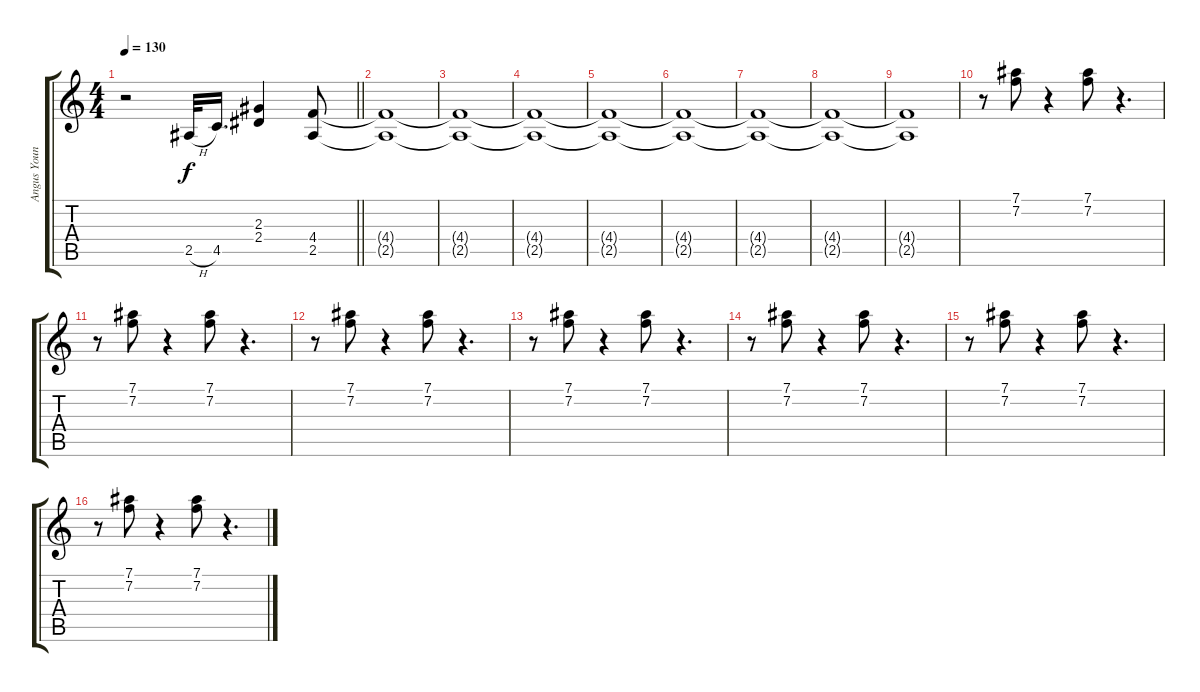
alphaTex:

\track ("Angus Young" "Angus Youn") {instrument overdrivenguitar}
\staff {score tabs}
\tuning (Eb4 Bb3 Gb3 Db3 Ab2 Eb2) {hide}
\ts (4 4)
\section ("" "")
\tempo 130
\clef g2
\barLineRight lightlight
\ks c
r.2{dy f} 2.5{h}.32 4.5.16{d} (2.3 2.4).4 (4.4 2.5).8 |
\section ("" "")
(4.4{t} 2.5{t}).1 |
(4.4{t} 2.5{t}).1 |
(4.4{t} 2.5{t}).1 |
(4.4{t} 2.5{t}).1 |
(4.4{t} 2.5{t}).1 |
(4.4{t} 2.5{t}).1 |
(4.4{t} 2.5{t}).1 |
(4.4{t} 2.5{t}).1 |
r.8 (7.1 7.2).8 r.4 (7.1 7.2).8 r.4{d} |
r.8 (7.1 7.2).8 r.4 (7.1 7.2).8 r.4{d} |
r.8 (7.1 7.2).8 r.4 (7.1 7.2).8 r.4{d} |
r.8 (7.1 7.2).8 r.4 (7.1 7.2).8 r.4{d} |
r.8 (7.1 7.2).8 r.4 (7.1 7.2).8 r.4{d} |
r.8 (7.1 7.2).8 r.4 (7.1 7.2).8 r.4{d} |
r.8 (7.1 7.2).8 r.4 (7.1 7.2).8 r.4{d}
